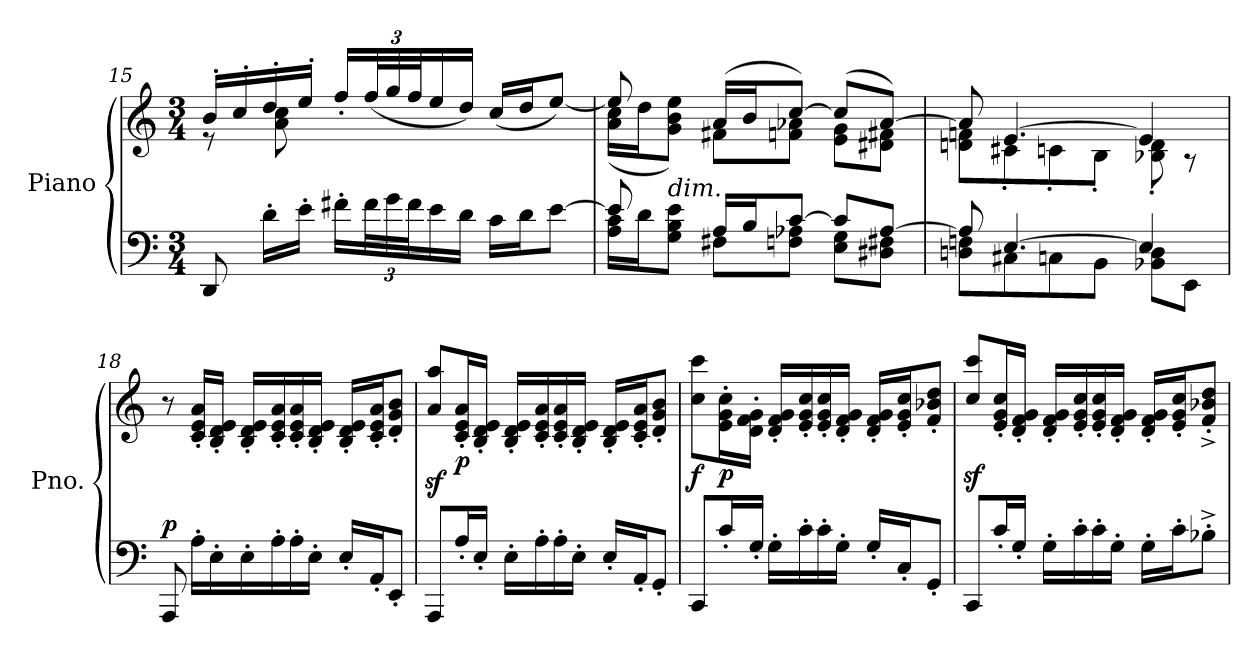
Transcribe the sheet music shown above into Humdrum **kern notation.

**kern	**kern	**dynam
*part1	*part1	*part1
*staff2	*staff1	*staff1/2
*I"Piano	*	*
*I'Pno.	*	*
*clefF4	*clefG2	*
*k[]	*k[]	*
*M3/4	*M3/4	*
=15	=15	=15
*	*^	*
8DD/	16b'/LL	8r	.
.	16cc'/	.	.
16d'\LL	16dd'/	8a\ 8cc\	.
16e'\JJ	16ee'/JJ	.	.
16f#X'\LL	16ff'/LL	2ryy	.
*Xbrackettup	*Xbrackettup	*	*
48f#\L	(>48ff/L	.	.
48g\	48gg/	.	.
48f#\J	48ff/J	.	.
16e\	16ee/	.	.
16d\JJ	16dd/JJ)	.	.
16c\LL	(>16cc/LL	.	.
16d\J	16dd/J	.	.
[8e\J	[8ee/J)	.	.
!!LO:PB:g=z	!!
=16	=16	=16	=16
*^	*	*	*
8e/]	16A\ 16c\LL	8ee/]	(>16a\ 16cc\LL	.
.	16d\J	.	16dd\J	.
!LO:TX:a:i:t=dim.	!	!	!	!
8ryy	8G\ 8B\ 8e\J	8ryy	8g\ 8b\ 8ee\J)	.
16A/LL	8F#X\L	(>16a/LL	8f#X\L	.
16B/J	.	16b/J	.	.
[8c/J	8Fn\ 8A-X\J	[8cc/J)	8fn\ 8a-X\J	.
8c/L]	8E\ 8G\L	(>8cc/L]	8e\ 8g\L	.
[8A-/J	8D#X\ 8F#X\J	[8a-/J)	8d#X\ 8f#X\J	.
=17	=17	=17	=17	=17
8A-/]	8Dn\ 8Fn\L	8a-/]	8dn\ 8fn\L	.
[4.E/	8C#X\	[4.e/	8c#X'\	.
.	8Cn\	.	8cn'\	.
.	8BB\J	.	8B'\J	.
4E/]	8BB-X\ 8D\L	4e/]	8B-X\' 8d\'	.
.	8EE\J	.	8r	.
!!LO:LB:g=z
=18	=18	=18	=18	=18
!	!	!	!	!LO:DY:a=2
*v	*v	*	*	*
*	*v	*v	*
8AAA/	8r	p
16A'\LL	16c/' 16e/' 16a/'LL	.
16E'\	16B/' 16d/' 16e/'JJ	.
16E'\	16B/' 16d/' 16e/'LL	.
16A'\	16c/' 16e/' 16a/'	.
16A'\	16c/' 16e/' 16a/'	.
16E'\JJ	16B/' 16d/' 16e/'JJ	.
16E'/LL	16B/' 16d/' 16e/'LL	.
16AA'/J	16c/' 16e/' 16a/'J	.
8EE'/J	8d/' 8g/' 8b/'J	.
=19	=19	=19
8AAA/L	8a/z< 8aa/z<L	.
!	!	!LO:DY:b
16A'/L	16c/' 16e/' 16a/'L	p
16E'/JJ	16B/' 16d/' 16e/'JJ	.
16E'\LL	16B/' 16d/' 16e/'LL	.
16A'\	16c/' 16e/' 16a/'	.
16A'\	16c/' 16e/' 16a/'	.
16E'\JJ	16B/' 16d/' 16e/'JJ	.
16E'/LL	16B/' 16d/' 16e/'LL	.
16AA'/J	16c/' 16e/' 16a/'J	.
8GG'/J	8d/' 8g/' 8b/'J	.
=20	=20	=20
!	!	!LO:DY:b
8CC/L	8cc\ 8ccc\L	f
!	!	!LO:DY:b
16c'/L	16e\' 16g\' 16cc\'L	p
16G'/JJ	16d\' 16f\' 16g\'JJ	.
16G'\LL	16d/' 16f/' 16g/'LL	.
16c'\	16e/' 16g/' 16cc/'	.
16c'\	16e/' 16g/' 16cc/'	.
16G'\JJ	16d/' 16f/' 16g/'JJ	.
16G'/LL	16d/' 16f/' 16g/'LL	.
16C'/J	16e/' 16g/' 16cc/'J	.
8GG'/J	8f/' 8b-X/' 8dd/'J	.
!!LO:LB:g=z
=21	=21	=21
8CC/L	8cc/z< 8ccc/z<L	.
16c'/L	16e/' 16g/' 16cc/'L	.
16G'/JJ	16d/' 16f/' 16g/'JJ	.
16G'\LL	16d/' 16f/' 16g/'LL	.
16c'\	16e/' 16g/' 16cc/'	.
16c'\	16e/' 16g/' 16cc/'	.
16G'\JJ	16d/' 16f/' 16g/'JJ	.
16G'\LL	16d/' 16f/' 16g/'LL	.
16c'\J	16e/' 16g/' 16cc/'J	.
8B-X'^\J	8f/'^ 8b-X/'^ 8dd/'^J	.
=	=	=
*-	*-	*-
